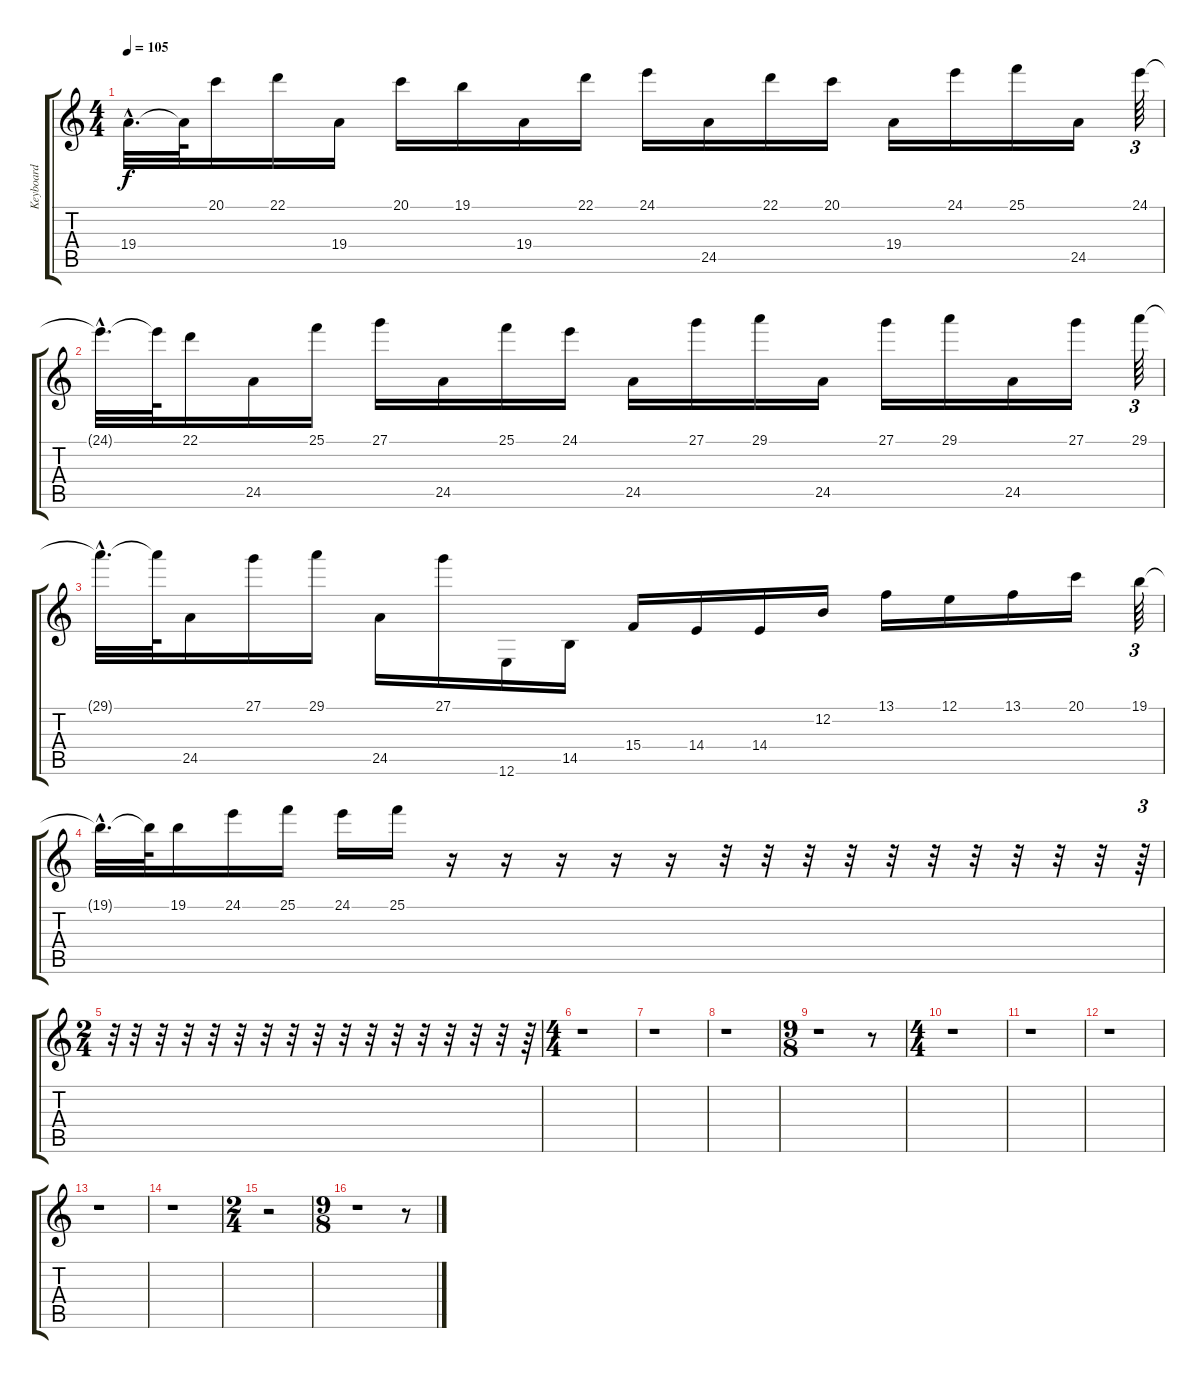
\track ("Keyboard" "Keyboard") {instrument pad1newage}
\staff {score tabs}
\tuning (E4 B3 G3 D3 A2 E2) {hide}
\ts (4 4)
\tempo 105
\clef g2
\ks c
19.4{hac t}.32{d dy f} 19.4{t}.64 20.1.16 22.1.16 19.4.16 20.1.16 19.1.16 19.4.16 22.1.16 24.1.16 24.5.16 22.1.16 20.1.16 19.4.16 24.1.16 25.1.16 24.5.16 24.1.64{tu (3 2)} |
24.1{hac t}.32{d} 24.1{t}.64 22.1.16 24.5.16 25.1.16 27.1.16 24.5.16 25.1.16 24.1.16 24.5.16 27.1.16 29.1.16 24.5.16 27.1.16 29.1.16 24.5.16 27.1.16 29.1.64{tu (3 2)} |
29.1{hac t}.32{d} 29.1{t}.64 24.5.16 27.1.16 29.1.16 24.5.16 27.1.16 12.6.16 14.5.16 15.4.16 14.4.16 14.4.16 12.2.16 13.1.16 12.1.16 13.1.16 20.1.16 19.1.64{tu (3 2)} |
19.1{hac t}.32{d} 19.1{t}.64 19.1.16 24.1.16 25.1.16 24.1.16 25.1.16 r.16 r.16 r.16 r.16 r.16 r.32 r.32 r.32 r.32 r.32 r.32 r.32 r.32 r.32 r.32 r.64{tu (3 2)} |
\ts (2 4)
r.32{tu (3 2)} r.32 r.32 r.32 r.32 r.32 r.32 r.32 r.32 r.32 r.32 r.32 r.32 r.32 r.32 r.32 r.64{tu (3 2)} |
\ts (4 4)
r.1 |
r.1 |
r.1 |
\ts (9 8)
r.1 r.8 |
\ts (4 4)
r.1 |
r.1 |
r.1 |
r.1 |
r.1 |
\ts (2 4)
r.2 |
\ts (9 8)
r.1 r.8
